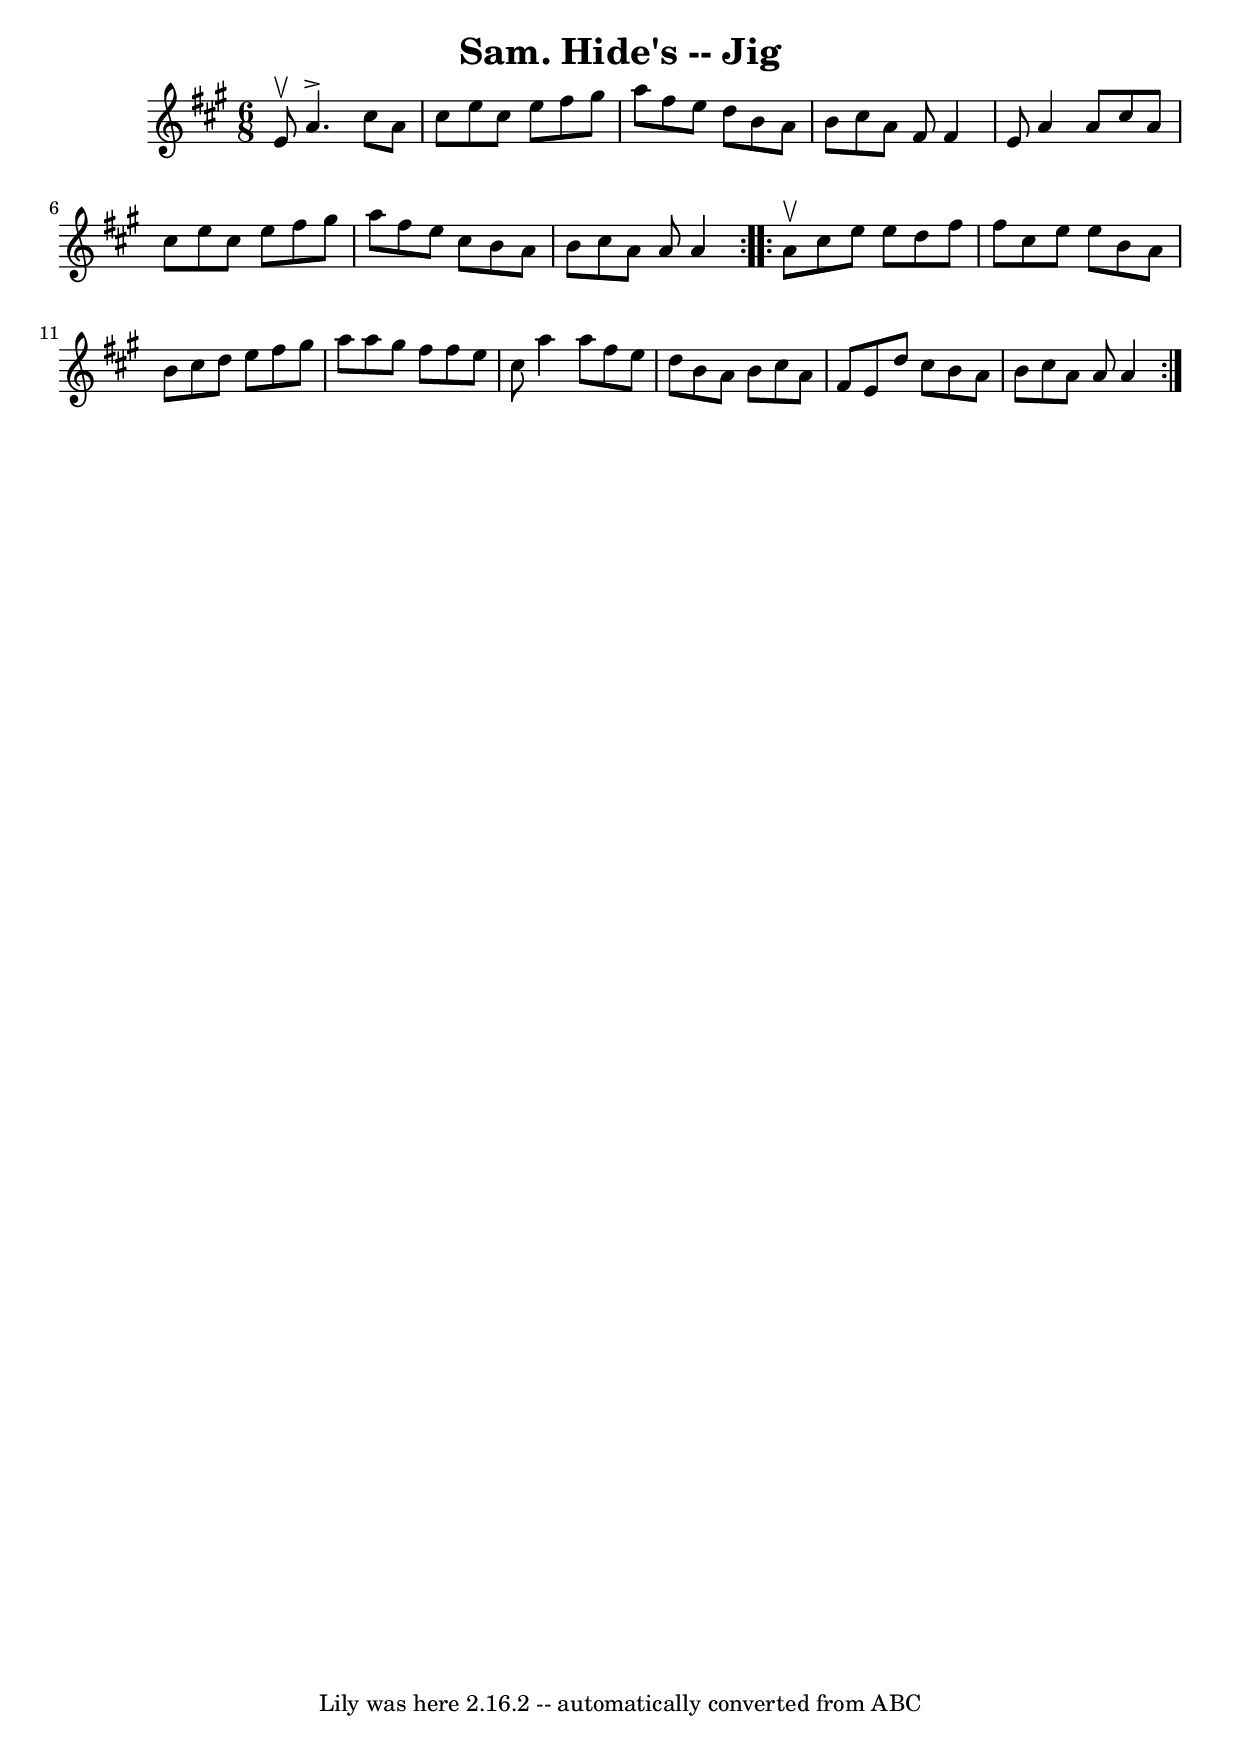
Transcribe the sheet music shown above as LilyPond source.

\version "2.7.40"
\include "Mammoth.ily"
\header {
	%% book = "Ryan's Mammoth Collection"
	crossRefNumber = "1"
	footnotes = "\\\\89 461"
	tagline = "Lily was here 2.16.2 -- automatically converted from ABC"
	title = "Sam. Hide's -- Jig"
}
voicedefault =  {


\repeat volta 2 {
\time 6/8 \key a \major e'8^\upbow |
 a'4.^\accent cis''8    
a'8 cis''8    |
 e''8 cis''8 e''8 fis''8 gis''8 a''8  
  |
 fis''8 e''8 d''8 b'8 a'8 b'8    |
 cis''8   
 a'8 fis'8 fis'4 e'8    |
 a'4 a'8 cis''8 a'8    
cis''8    |
 e''8 cis''8 e''8 fis''8 gis''8 a''8    
|
 fis''8 e''8 cis''8 b'8 a'8 b'8    |
 cis''8   
 a'8 a'8 a'4  }     \repeat volta 2 { a'8^\upbow |
 cis''8   
 e''8 e''8 d''8 fis''8 fis''8    |
 cis''8 e''8 e''8  
 b'8 a'8 b'8    |
 cis''8 d''8 e''8 fis''8 gis''8    
a''8    |
 a''8 gis''8 fis''8 fis''8 e''8 cis''8    
|
 a''4 a''8 fis''8 e''8 d''8    |
 b'8 a'8    
b'8 cis''8 a'8 fis'8    |
 e'8 d''8 cis''8 b'8 a'8 
 b'8    |
 cis''8 a'8 a'8 a'4  }   
}

\score{
    <<

	\context Staff="default"
	{
	    \voicedefault 
	}

    >>
	\layout {
	}
	\midi {}
}
